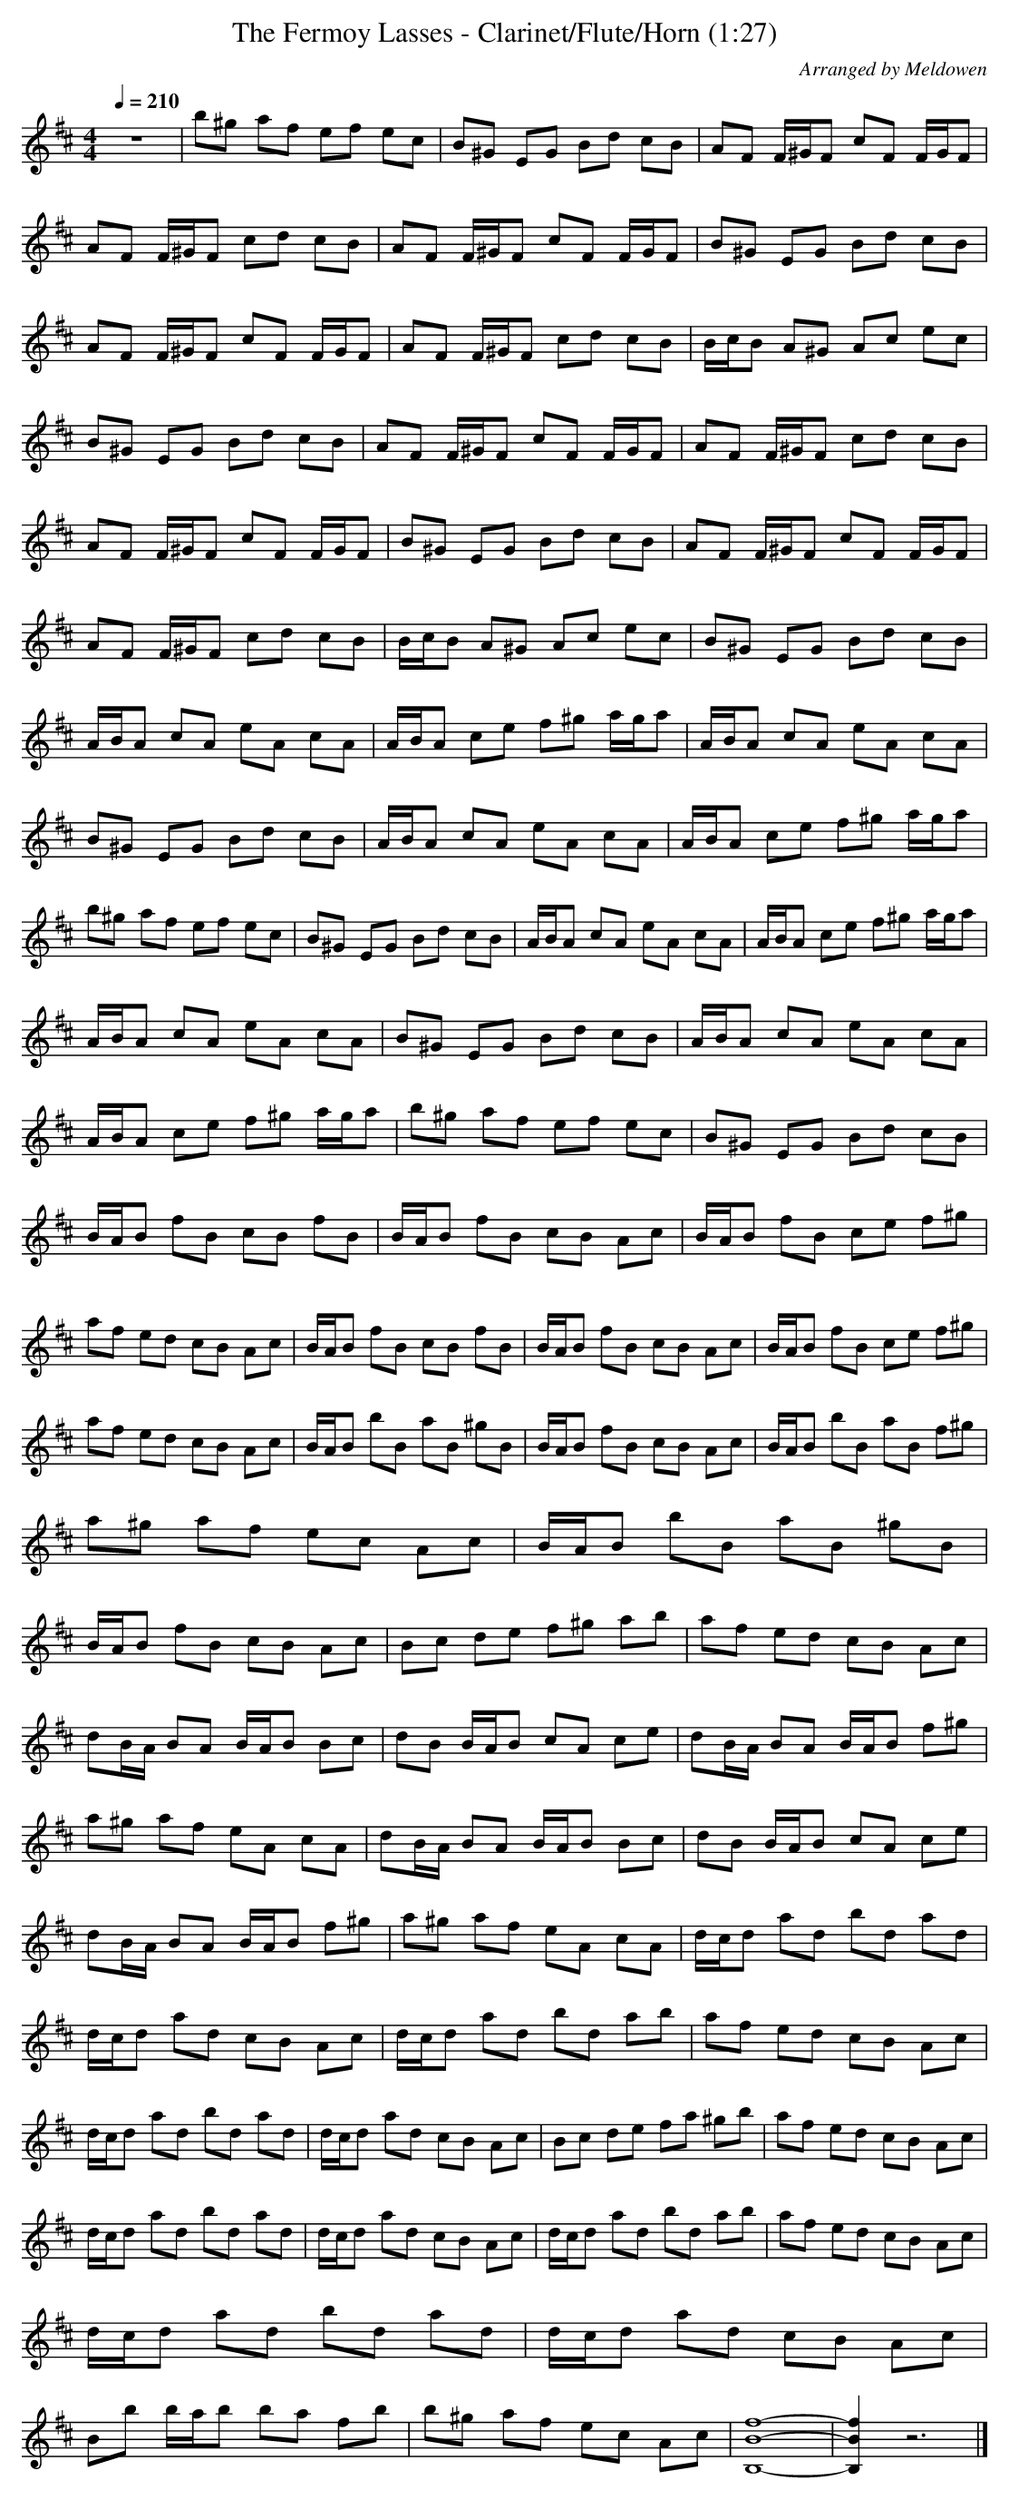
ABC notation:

X:1
T:The Fermoy Lasses - Clarinet/Flute/Horn (1:27)
C:Arranged by Meldowen
Q:1/4=210
M:4/4
L:1/8
K:D
z8 |b^g af ef ec |B^G EG Bd cB |AF F/^G/F cF F/G/F |AF F/^G/F cd cB |AF F/^G/F cF F/G/F |B^G EG Bd cB |AF F/^G/F cF F/G/F |AF F/^G/F cd cB |B/c/B A^G Ac ec |B^G EG Bd cB |AF F/^G/F cF F/G/F |AF F/^G/F cd cB |
AF F/^G/F cF F/G/F |B^G EG Bd cB |AF F/^G/F cF F/G/F |AF F/^G/F cd cB |B/c/B A^G Ac ec |B^G EG Bd cB |A/B/A cA eA cA |A/B/A ce f^g a/g/a |A/B/A cA eA cA |B^G EG Bd cB |A/B/A cA eA cA |A/B/A ce f^g a/g/a |
b^g af ef ec |B^G EG Bd cB |A/B/A cA eA cA |A/B/A ce f^g a/g/a |A/B/A cA eA cA |B^G EG Bd cB |A/B/A cA eA cA |A/B/A ce f^g a/g/a |b^g af ef ec |B^G EG Bd cB |B/A/B fB cB fB |B/A/B fB cB Ac |B/A/B fB ce f^g |
af ed cB Ac |B/A/B fB cB fB |B/A/B fB cB Ac |B/A/B fB ce f^g |af ed cB Ac |B/A/B bB aB ^gB |B/A/B fB cB Ac |B/A/B bB aB f^g |a^g af ec Ac |B/A/B bB aB ^gB |B/A/B fB cB Ac |Bc de f^g ab |af ed cB Ac |
dB/A/ BA B/A/B Bc |dB B/A/B cA ce |dB/A/ BA B/A/B f^g |a^g af eA cA |dB/A/ BA B/A/B Bc |dB B/A/B cA ce |dB/A/ BA B/A/B f^g |a^g af eA cA |d/c/d ad bd ad |d/c/d ad cB Ac |d/c/d ad bd ab |af ed cB Ac |
d/c/d ad bd ad |d/c/d ad cB Ac |Bc de fa ^gb |af ed cB Ac |d/c/d ad bd ad |d/c/d ad cB Ac |d/c/d ad bd ab |af ed cB Ac |d/c/d ad bd ad |d/c/d ad cB Ac |Bb b/a/b ba fb |b^g af ec Ac |[B,8-B8-f8-] |[B,2B2f2] z6 |]
